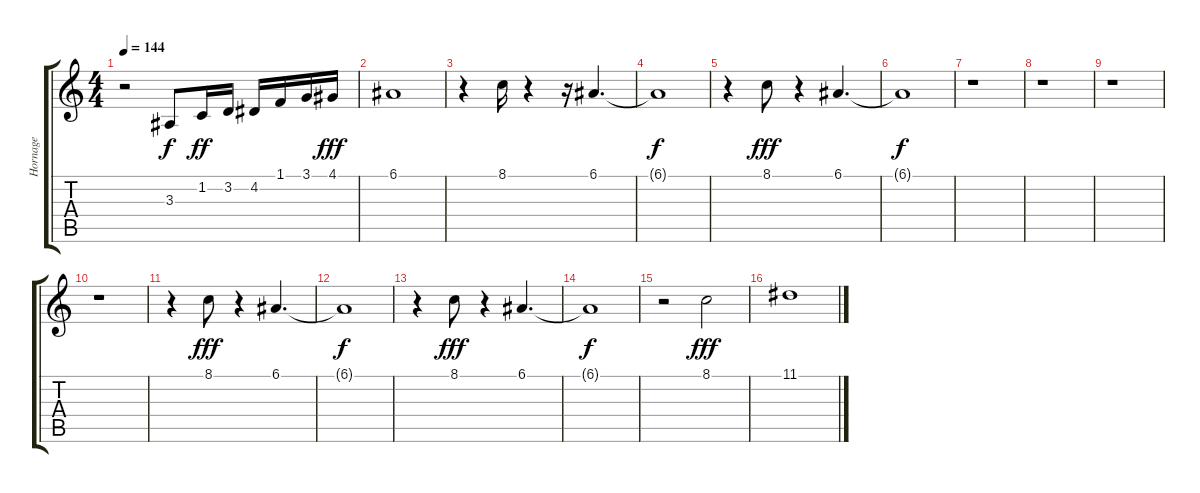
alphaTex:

\track ("Hornage" "Hornage") {instrument englishhorn}
\staff {score tabs}
\tuning (E4 B3 G3 D3 A2 E2) {hide}
\ts (4 4)
\tempo 144
\clef g2
\ks c
r.2{dy mp} 3.3.8{dy f} 1.2.16{dy ff} 3.2.16 4.2.16 1.1.16 3.1.16 4.1.16{dy fff} |
6.1.1 |
r.4 8.1.16 r.4 r.16 6.1.4{d} |
6.1{t}.1{dy f} |
r.4 8.1.8{dy fff} r.4 6.1.4{d} |
6.1{t}.1{dy f} |
r.1 |
r.1 |
r.1 |
r.1 |
r.4 8.1.8{dy fff} r.4 6.1.4{d} |
6.1{t}.1{dy f} |
r.4 8.1.8{dy fff} r.4 6.1.4{d} |
6.1{t}.1{dy f} |
r.2 8.1.2{dy fff} |
11.1.1
